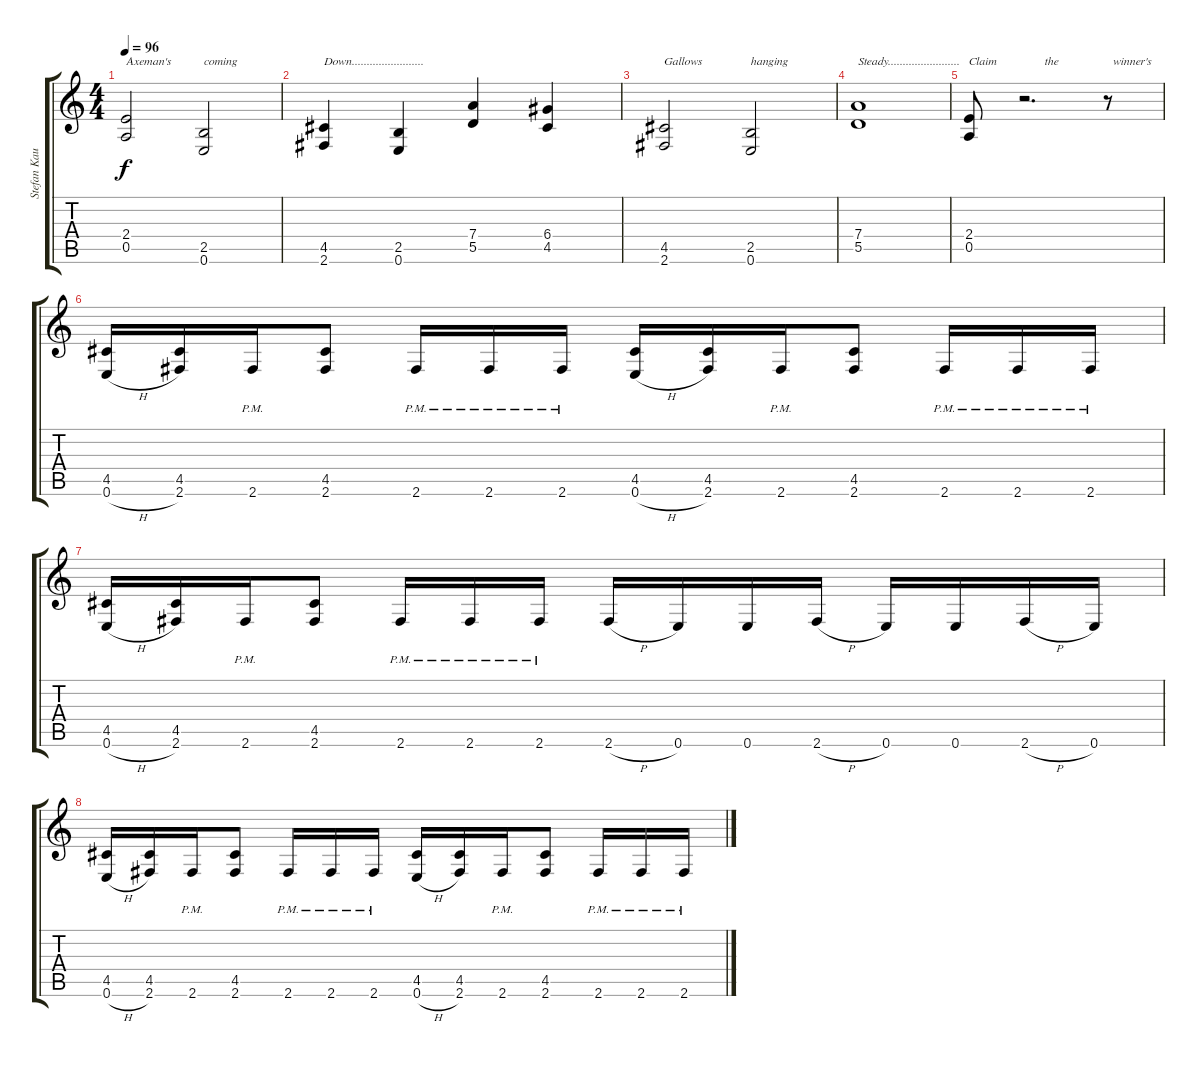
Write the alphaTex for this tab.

\track ("Stefan Kaufmann" "Stefan Kau") {instrument distortionguitar}
\staff {score tabs}
\tuning (E4 B3 G3 D3 A2 E2) {hide}
\ts (4 4)
\tempo 96
\clef g2
\ks c
(2.4 0.5).2{txt "Axeman's          " dy f} (2.5 0.6).2{txt "coming"} |
(4.5 2.6).4{txt "Down........................"} (2.5 0.6).4 (7.4 5.5).4 (6.4 4.5).4 |
(4.5 2.6).2{txt "Gallows"} (2.5 0.6).2{txt "hanging"} |
(7.4 5.5).1{txt "Steady........................"} |
(2.4 0.5).8{txt "Claim                the                  winner's                  crown"} r.2{d} r.8 |
(4.5 0.6{h}).16 (4.5 2.6).16 2.6{pm}.16 (4.5 2.6).8 2.6{pm}.16 2.6{pm}.16 2.6{pm}.16 (4.5 0.6{h}).16 (4.5 2.6).16 2.6{pm}.16 (4.5 2.6).8 2.6{pm}.16 2.6{pm}.16 2.6{pm}.16 |
(4.5 0.6{h}).16 (4.5 2.6).16 2.6{pm}.16 (4.5 2.6).8 2.6{pm}.16 2.6{pm}.16 2.6{pm}.16 2.6{h}.16 0.6.16 0.6.16 2.6{h}.16 0.6.16 0.6.16 2.6{h}.16 0.6.16 |
(4.5 0.6{h}).16 (4.5 2.6).16 2.6{pm}.16 (4.5 2.6).8 2.6{pm}.16 2.6{pm}.16 2.6{pm}.16 (4.5 0.6{h}).16 (4.5 2.6).16 2.6{pm}.16 (4.5 2.6).8 2.6{pm}.16 2.6{pm}.16 2.6{pm}.16
